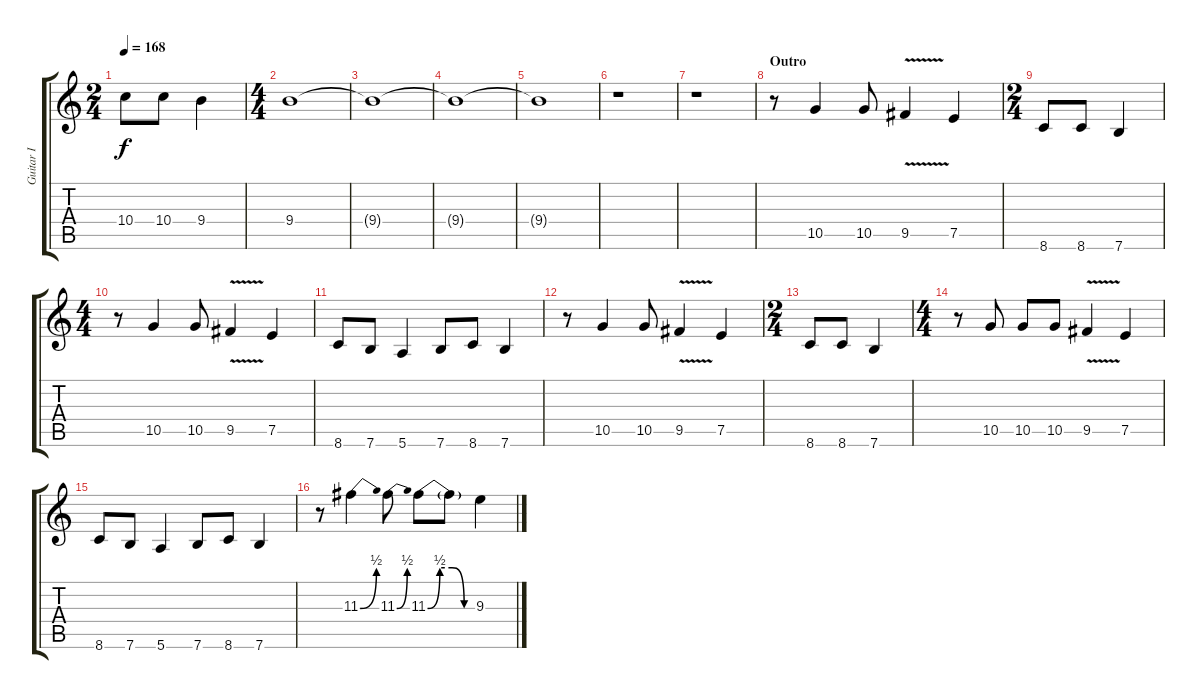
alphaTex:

\track ("Guitar I" "Guitar I") {instrument distortionguitar}
\staff {score tabs}
\tuning (E4 B3 G3 D3 A2 E2) {hide}
\ts (2 4)
\tempo 168
\clef g2
\ks c
10.4.8{dy f} 10.4.8 9.4.4 |
\ts (4 4)
9.4.1{volume 13} |
9.4{t}.1 |
9.4{t}.1{volume 12} |
9.4{t}.1 |
r.1 |
r.1 |
\section ("" "Outro")
r.8 10.5.4 10.5.8 9.5{v}.4 7.5.4 |
\ts (2 4)
8.6.8 8.6.8 7.6.4 |
\ts (4 4)
r.8 10.5.4 10.5.8 9.5{v}.4 7.5.4 |
8.6.8 7.6.8 5.6.4 7.6.8 8.6.8 7.6.4 |
r.8 10.5.4 10.5.8 9.5{v}.4 7.5.4 |
\ts (2 4)
8.6.8 8.6.8 7.6.4 |
\ts (4 4)
r.8 10.5.8 10.5.8 10.5.8 9.5{v}.4 7.5.4 |
8.6.8 7.6.8 5.6.4 7.6.8 8.6.8 7.6.4 |
r.8 11.3{be (bend 0 0 60 2)}.4 11.3{be (bend 0 0 60 2)}.8 11.3{be (custom 0 0 15 2 30 2 45 0 60 0)}.8 11.3{t}.8 9.3.4
